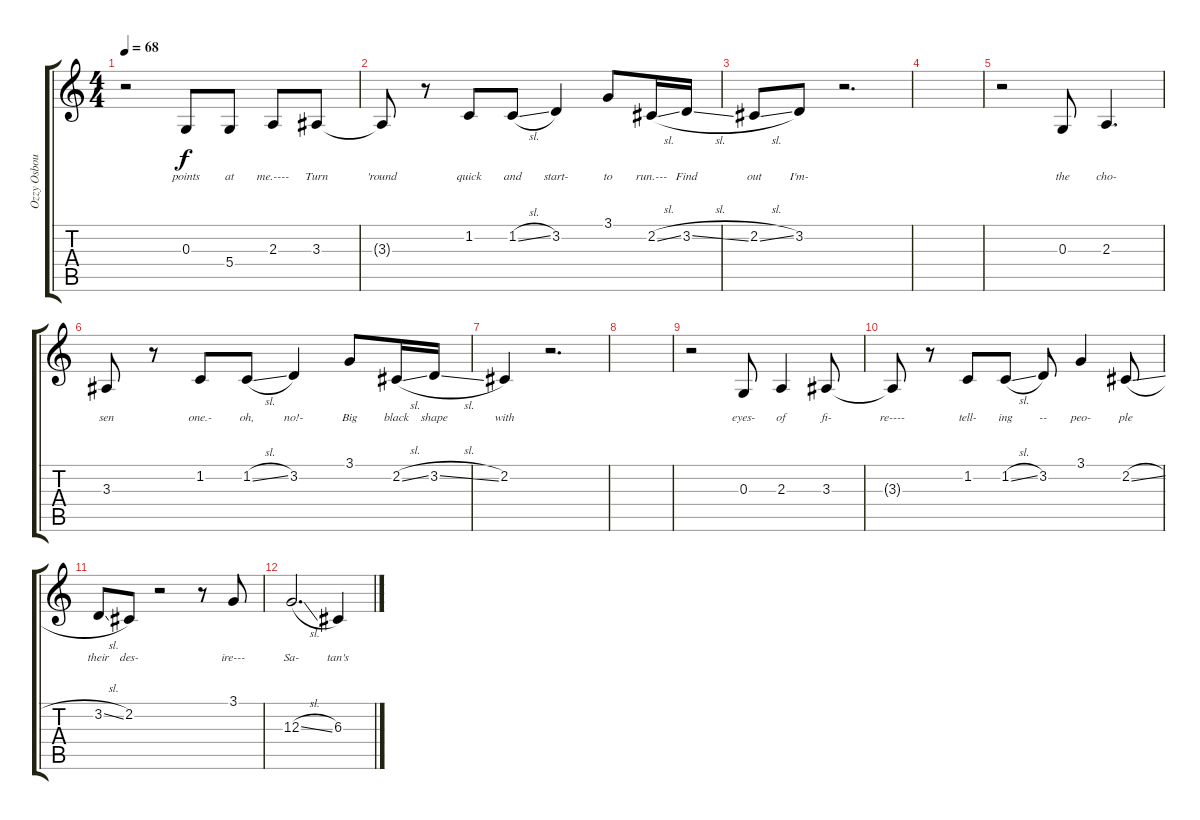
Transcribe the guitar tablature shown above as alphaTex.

\track ("Ozzy Osbourne" "Ozzy Osbou") {instrument synthstrings1}
\staff {score tabs}
\tuning (E4 B3 G3 D3 A2 E2) {hide}
\ts (4 4)
\tempo 68
\clef g2
\ks c
r.2{dy f} 0.3.8{lyrics (0 "points") lyrics (1 "") lyrics (2 "") lyrics (3 "") lyrics (4 "")} 5.4.8{lyrics (0 "at") lyrics (1 "") lyrics (2 "") lyrics (3 "") lyrics (4 "")} 2.3.8{lyrics (0 "me.----") lyrics (1 "") lyrics (2 "") lyrics (3 "") lyrics (4 "")} 3.3.8{lyrics (0 "Turn") lyrics (1 "") lyrics (2 "") lyrics (3 "") lyrics (4 "")} |
3.3{t}.8{lyrics (0 "'round") lyrics (1 "") lyrics (2 "") lyrics (3 "") lyrics (4 "")} r.8 1.2.8{lyrics (0 "quick") lyrics (1 "") lyrics (2 "") lyrics (3 "") lyrics (4 "")} 1.2{sl}.8{lyrics (0 "and") lyrics (1 "") lyrics (2 "") lyrics (3 "") lyrics (4 "")} 3.2.4{lyrics (0 "start-") lyrics (1 "") lyrics (2 "") lyrics (3 "") lyrics (4 "")} 3.1.8{lyrics (0 "to") lyrics (1 "") lyrics (2 "") lyrics (3 "") lyrics (4 "")} 2.2{sl}.16{lyrics (0 "run.---") lyrics (1 "") lyrics (2 "") lyrics (3 "") lyrics (4 "")} 3.2{sl}.16{lyrics (0 "Find") lyrics (1 "") lyrics (2 "") lyrics (3 "") lyrics (4 "")} |
2.2{sl}.8{lyrics (0 "out") lyrics (1 "") lyrics (2 "") lyrics (3 "") lyrics (4 "")} 3.2.8{lyrics (0 "I'm-") lyrics (1 "") lyrics (2 "") lyrics (3 "") lyrics (4 "")} r.2{d} |
|
r.2 0.3.8{lyrics (0 "the") lyrics (1 "") lyrics (2 "") lyrics (3 "") lyrics (4 "")} 2.3.4{d lyrics (0 "cho-") lyrics (1 "") lyrics (2 "") lyrics (3 "") lyrics (4 "")} |
3.3.8{lyrics (0 "sen") lyrics (1 "") lyrics (2 "") lyrics (3 "") lyrics (4 "")} r.8 1.2.8{lyrics (0 "one.-") lyrics (1 "") lyrics (2 "") lyrics (3 "") lyrics (4 "")} 1.2{sl}.8{lyrics (0 "oh,") lyrics (1 "") lyrics (2 "") lyrics (3 "") lyrics (4 "")} 3.2.4{lyrics (0 "no!-") lyrics (1 "") lyrics (2 "") lyrics (3 "") lyrics (4 "")} 3.1.8{lyrics (0 "Big") lyrics (1 "") lyrics (2 "") lyrics (3 "") lyrics (4 "")} 2.2{sl}.16{lyrics (0 "black") lyrics (1 "") lyrics (2 "") lyrics (3 "") lyrics (4 "")} 3.2{sl}.16{lyrics (0 "shape") lyrics (1 "") lyrics (2 "") lyrics (3 "") lyrics (4 "")} |
2.2.4{lyrics (0 "with") lyrics (1 "") lyrics (2 "") lyrics (3 "") lyrics (4 "")} r.2{d} |
|
r.2 0.3.8{lyrics (0 "eyes-") lyrics (1 "") lyrics (2 "") lyrics (3 "") lyrics (4 "")} 2.3.4{lyrics (0 "of") lyrics (1 "") lyrics (2 "") lyrics (3 "") lyrics (4 "")} 3.3.8{lyrics (0 "fi-") lyrics (1 "") lyrics (2 "") lyrics (3 "") lyrics (4 "")} |
3.3{t}.8{lyrics (0 "re----") lyrics (1 "") lyrics (2 "") lyrics (3 "") lyrics (4 "")} r.8 1.2.8{lyrics (0 "tell-") lyrics (1 "") lyrics (2 "") lyrics (3 "") lyrics (4 "")} 1.2{sl}.8{lyrics (0 "ing") lyrics (1 "") lyrics (2 "") lyrics (3 "") lyrics (4 "")} 3.2.8{lyrics (0 "--") lyrics (1 "") lyrics (2 "") lyrics (3 "") lyrics (4 "")} 3.1.4{lyrics (0 "peo-") lyrics (1 "") lyrics (2 "") lyrics (3 "") lyrics (4 "")} 2.2{sl}.8{lyrics (0 "ple") lyrics (1 "") lyrics (2 "") lyrics (3 "") lyrics (4 "")} |
3.2{sl}.8{lyrics (0 "their") lyrics (1 "") lyrics (2 "") lyrics (3 "") lyrics (4 "")} 2.2.8{lyrics (0 "des-") lyrics (1 "") lyrics (2 "") lyrics (3 "") lyrics (4 "")} r.2 r.8 3.1.8{lyrics (0 "ire---") lyrics (1 "") lyrics (2 "") lyrics (3 "") lyrics (4 "")} |
12.3{sl}.2{d lyrics (0 "Sa-") lyrics (1 "") lyrics (2 "") lyrics (3 "") lyrics (4 "")} 6.3.4{lyrics (0 "tan's") lyrics (1 "") lyrics (2 "") lyrics (3 "") lyrics (4 "")}
